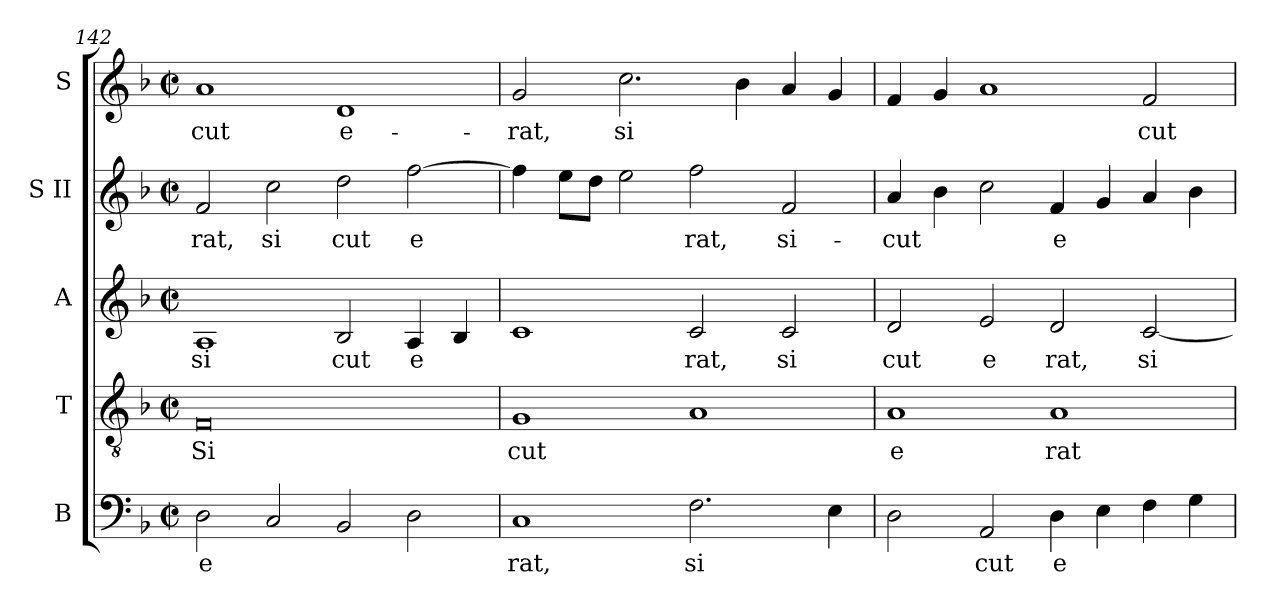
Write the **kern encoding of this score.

**kern	**text	**kern	**text	**kern	**text	**kern	**text	**kern	**text
*part5	*part5	*part4	*part4	*part3	*part3	*part2	*part2	*part1	*part1
*staff5	*staff5	*staff4	*staff4	*staff3	*staff3	*staff2	*staff2	*staff1	*staff1
*I"B	*	*I"T	*	*I"A	*	*I"S II	*	*I"S	*
*I'B	*	*I'T	*	*I'A	*	*	*	*I'S	*
*clefF4	*	*clefGv2	*	*clefG2	*	*clefG2	*	*clefG2	*
*k[b-]	*	*k[b-]	*	*k[b-]	*	*k[b-]	*	*k[b-]	*
*F:	*	*F:	*	*F:	*	*F:	*	*F:	*
*M2/2	*	*M2/2	*	*M2/2	*	*M2/2	*	*M2/2	*
*met(c|)	*	*met(c|)	*	*met(c|)	*	*met(c|)	*	*met(c|)	*
=142	=142	=142	=142	=142	=142	=142	=142	=142	=142
!	!LO:LY:b:cj	!	!LO:LY:b:cj	!	!LO:LY:b:cj	!	!LO:LY:b:cj	!	!LO:LY:b:cj
2D\	e	0F	Si	1A	si	2f/	rat,	1a	-cut
!	!LO:LY:b:cj	!	!	!	!	!	!LO:LY:b:cj	!	!
2C/	.	.	.	.	.	2cc\	si	.	.
!	!LO:LY:b:cj	!	!	!	!LO:LY:b:cj	!	!LO:LY:b:cj	!	!LO:LY:b:cj
2BB-/	.	.	.	2B-/	cut	2dd\	cut	1d	e-
!	!LO:LY:b:cj	!	!	!	!LO:LY:b:cj	!	!LO:LY:b:cj	!	!
2D\	.	.	.	4A/	e	[<2ff\	e	.	.
!	!	!	!	!	!LO:LY:b:cj	!	!	!	!
.	.	.	.	4B-/	.	.	.	.	.
!!LO:PB:g=z
=143	=143	=143	=143	=143	=143	=143	=143	=143	=143
!	!LO:LY:b:cj	!	!LO:LY:b:cj	!	!LO:LY:b:cj	!	!LO:LY:b:cj	!	!LO:LY:b:cj
1C	rat,	1G	cut	1c	.	4ff\]	.	2g/	-rat,
!	!	!	!	!	!	!	!LO:LY:b:cj	!	!
.	.	.	.	.	.	8ee\L	.	.	.
!	!	!	!	!	!	!	!LO:LY:b:cj	!	!
.	.	.	.	.	.	8dd\J	.	.	.
!	!	!	!	!	!	!	!LO:LY:b:cj	!	!LO:LY:b:cj
.	.	.	.	.	.	2ee\	.	2.cc\	si-
!	!LO:LY:b:cj	!	!LO:LY:b:cj	!	!LO:LY:b:cj	!	!LO:LY:b:cj	!	!
2.F\	si	1A	.	2c/	rat,	2ff\	rat,	.	.
!	!	!	!	!	!	!	!	!	!LO:LY:b:cj
.	.	.	.	.	.	.	.	4b-\	--
!	!	!	!	!	!LO:LY:b:cj	!	!LO:LY:b:cj	!	!LO:LY:b:cj
.	.	.	.	2c/	si	2f/	si-	4a/	--
!	!LO:LY:b:cj	!	!	!	!	!	!	!	!LO:LY:b:cj
4E\	.	.	.	.	.	.	.	4g/	--
=144	=144	=144	=144	=144	=144	=144	=144	=144	=144
!	!LO:LY:b:cj	!	!LO:LY:b:cj	!	!LO:LY:b:cj	!	!LO:LY:b:cj	!	!LO:LY:b:cj
2D\	.	1A	e	2d/	cut	4a/	-cut	4f/	--
!	!	!	!	!	!	!	!LO:LY:b:cj	!	!LO:LY:b:cj
.	.	.	.	.	.	4b-\	.	4g/	--
!	!LO:LY:b:cj	!	!	!	!LO:LY:b:cj	!	!LO:LY:b:cj	!	!LO:LY:b:cj
2AA/	cut	.	.	2e/	e	2cc\	.	1a	--
!	!LO:LY:b:cj	!	!LO:LY:b:cj	!	!LO:LY:b:cj	!	!LO:LY:b:cj	!	!
4D\	e	1A	rat	2d/	rat,	4f/	e-	.	.
!	!LO:LY:b:cj	!	!	!	!	!	!LO:LY:b:cj	!	!
4E\	.	.	.	.	.	4g/	--	.	.
!	!LO:LY:b:cj	!	!	!	!LO:LY:b:cj	!	!LO:LY:b:cj	!	!LO:LY:b:cj
4F\	.	.	.	[<2c/	si	4a/	--	2f/	-cut
!	!LO:LY:b:cj	!	!	!	!	!	!LO:LY:b:cj	!	!
4G\	.	.	.	.	.	4b-\	--	.	.
=	=	=	=	=	=	=	=	=	=
*-	*-	*-	*-	*-	*-	*-	*-	*-	*-
